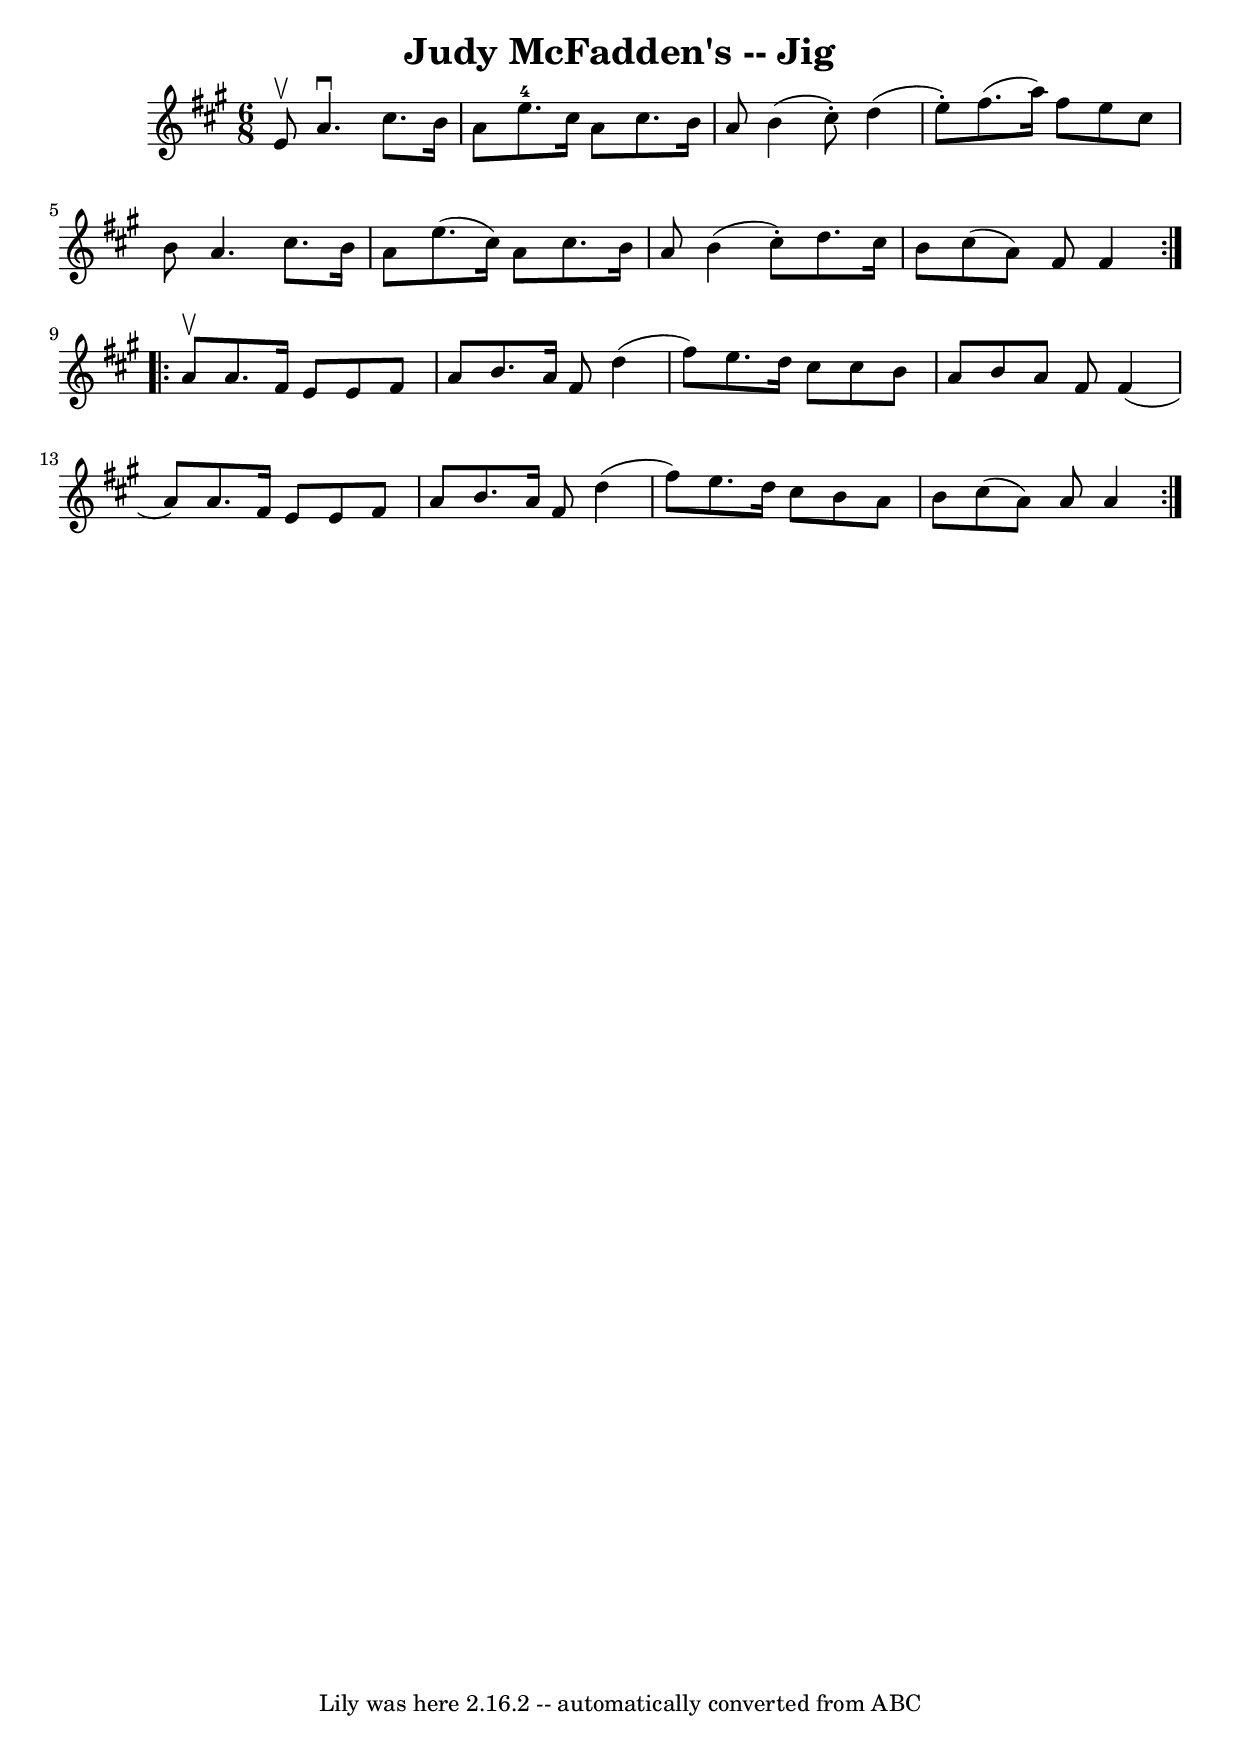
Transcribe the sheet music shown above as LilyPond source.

\version "2.16.2"
\include "Mammoth.ily"
\header {
  %% book = "Ryan's Mammoth Collection"
  crossRefNumber = "1"
  footnotes = ""
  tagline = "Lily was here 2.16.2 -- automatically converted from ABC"
  title = "Judy McFadden's -- Jig"

}
voicedefault =  {



  \repeat volta 2 {

    \time 6/8 
    \key a \major     e'8^\upbow  |
    a'4.^\downbow cis''8.         b'16 a'8   |
    e''8.-4 cis''16 a'8 cis''8. b'16 a'8   |
    b'4 (cis''8-.) d''4 (e''8-.) |
    fis''8. (     a''16) fis''8 e''8 cis''8 b'8   |
    a'4. cis''8.         b'16 a'8   |
    e''8. (cis''16) a'8 cis''8. b'16 a'8   |
    b'4 (cis''8-.) d''8. cis''16 b'8  |
    cis''8 (
    a'8) fis'8 fis'4  
  } 
  \repeat volta 2 {     a'8^\upbow  |
    a'8.       fis'16 e'8 e'8 fis'8 a'8   |
    b'8. a'16 fis'8         d''4 (fis''8)  |
    e''8. d''16 cis''8 cis''8 b'8 a'8  |
    b'8 a'8 fis'8 fis'4 (a'8) |
    a'8.         fis'16 e'8 e'8 fis'8 a'8   |
    b'8. a'16 fis'8 d''4 (fis''8) |
    e''8. d''16 cis''8 b'8 a'8 b'8   |
    cis''8 (a'8) a'8 a'4  
  }   

}

\score{
  <<

    \context Staff="default"
    {
      \voicedefault 
      
    }

  >>
  \layout {
    
  }
  \midi {
  }

}
